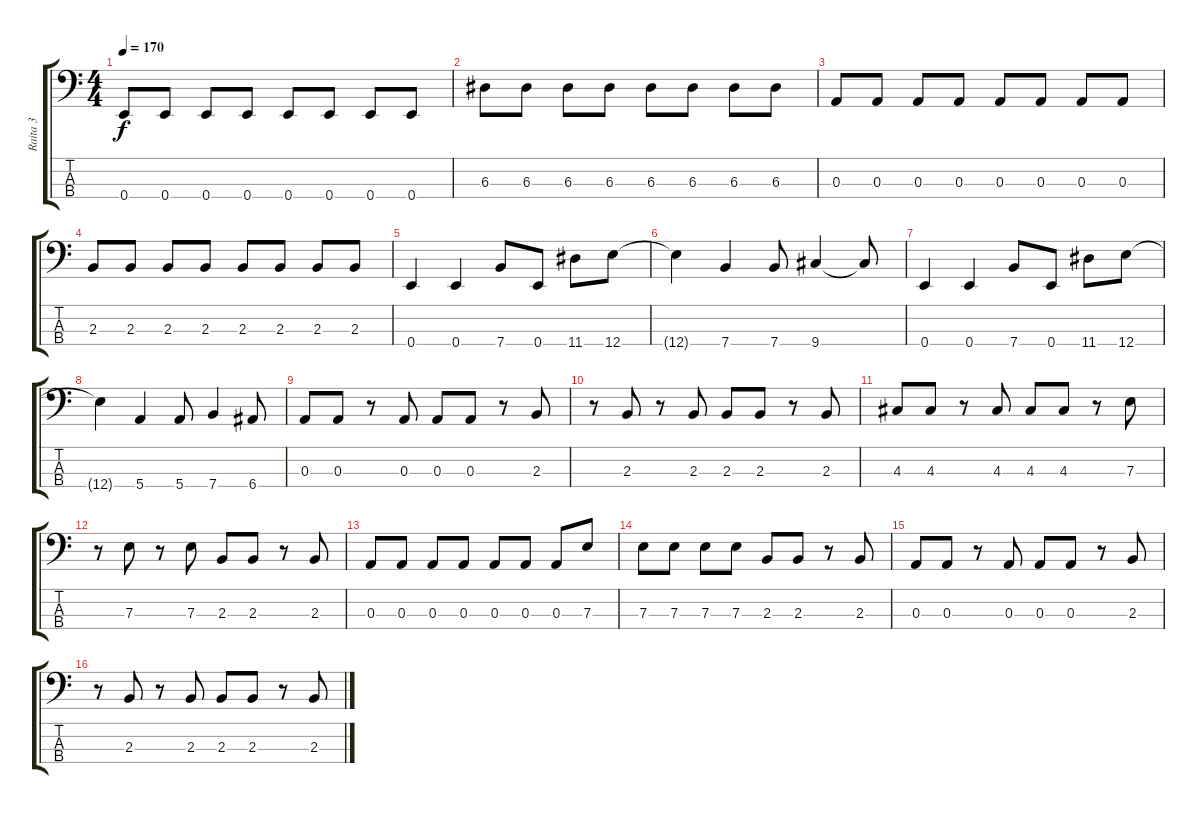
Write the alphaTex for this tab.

\track ("Raita 3" "Raita 3") {instrument electricbassfinger}
\staff {score tabs}
\tuning (G2 D2 A1 E1) {hide}
\ts (4 4)
\tempo 170
\clef f4
\ks c
0.4.8{dy f} 0.4.8 0.4.8 0.4.8 0.4.8 0.4.8 0.4.8 0.4.8 |
6.3.8 6.3.8 6.3.8 6.3.8 6.3.8 6.3.8 6.3.8 6.3.8 |
0.3.8 0.3.8 0.3.8 0.3.8 0.3.8 0.3.8 0.3.8 0.3.8 |
2.3.8 2.3.8 2.3.8 2.3.8 2.3.8 2.3.8 2.3.8 2.3.8 |
0.4.4 0.4.4 7.4.8 0.4.8 11.4.8 12.4.8 |
12.4{t}.4 7.4.4 7.4.8 9.4.4 9.4{t}.8 |
0.4.4 0.4.4 7.4.8 0.4.8 11.4.8 12.4.8 |
12.4{t}.4 5.4.4 5.4.8 7.4.4 6.4.8 |
0.3.8 0.3.8 r.8 0.3.8 0.3.8 0.3.8 r.8 2.3.8 |
r.8 2.3.8 r.8 2.3.8 2.3.8 2.3.8 r.8 2.3.8 |
4.3.8 4.3.8 r.8 4.3.8 4.3.8 4.3.8 r.8 7.3.8 |
r.8 7.3.8 r.8 7.3.8 2.3.8 2.3.8 r.8 2.3.8 |
0.3.8 0.3.8 0.3.8 0.3.8 0.3.8 0.3.8 0.3.8 7.3.8 |
7.3.8 7.3.8 7.3.8 7.3.8 2.3.8 2.3.8 r.8 2.3.8 |
0.3.8 0.3.8 r.8 0.3.8 0.3.8 0.3.8 r.8 2.3.8 |
r.8 2.3.8 r.8 2.3.8 2.3.8 2.3.8 r.8 2.3.8
